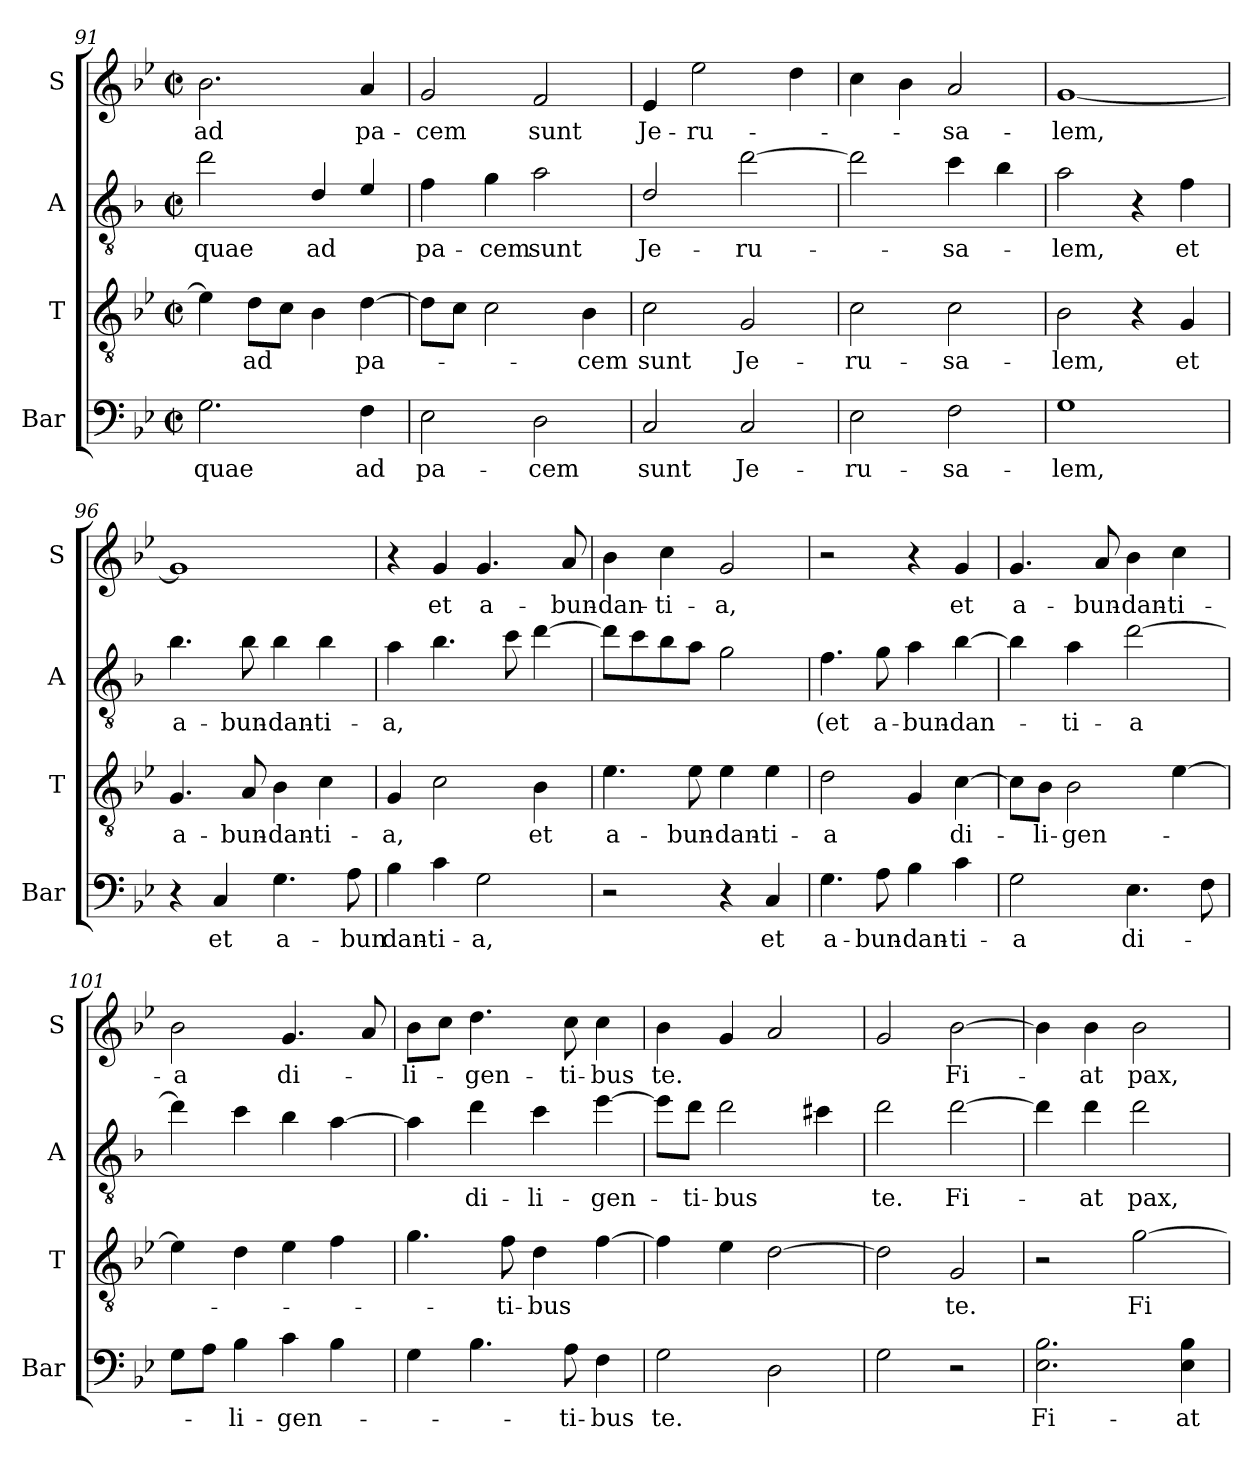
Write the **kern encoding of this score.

**kern	**text	**kern	**text	**kern	**text	**kern	**text
*part4	*part4	*part3	*part3	*part2	*part2	*part1	*part1
*staff4	*staff4	*staff3	*staff3	*staff2	*staff2	*staff1	*staff1
*I"Bar	*	*I"T	*	*I"A	*	*I"S	*
*I'Bar	*	*I'T	*	*I'A	*	*I'S	*
*clefF4	*	*clefGv2	*	*clefGv2	*	*clefG2	*
*	*	*	*	*ITrd4c7	*	*	*
*k[b-e-]	*	*k[b-e-]	*	*k[b-e-]	*	*k[b-e-]	*
*M2/2	*	*M2/2	*	*M2/2	*	*M2/2	*
*met(c|)	*	*met(c|)	*	*met(c|)	*	*met(c|)	*
=91	=91	=91	=91	=91	=91	=91	=91
!	!LO:LY:b	!	!	!	!LO:LY:b	!	!LO:LY:b
2.G\	quae	4e-\]	.	2g\	quae	2.b-\	ad
!	!	!	!LO:LY:b	!	!	!	!
.	.	8d\L	ad	.	.	.	.
.	.	8c\J	.	.	.	.	.
!	!	!	!	!	!LO:LY:b	!	!
.	.	4B-\	.	4G/	ad	.	.
!	!LO:LY:b	!	!LO:LY:b	!	!	!	!LO:LY:b
4F\	ad	[4d\	pa-	4A/	.	4a/	pa-
=92	=92	=92	=92	=92	=92	=92	=92
!	!LO:LY:b	!	!	!	!LO:LY:b	!	!LO:LY:b
2E-\	pa-	8d\L]	.	4B-\	pa-	2g/	-cem
.	.	8c\J	.	.	.	.	.
!	!	!	!	!	!LO:LY:b	!	!
.	.	2c\	.	4c\	-cem	.	.
!	!LO:LY:b	!	!	!	!LO:LY:b	!	!LO:LY:b
2D\	-cem	.	.	2d\	sunt	2f/	sunt
!	!	!	!LO:LY:b	!	!	!	!
.	.	4B-\	-cem	.	.	.	.
=93	=93	=93	=93	=93	=93	=93	=93
!	!LO:LY:b	!	!LO:LY:b	!	!LO:LY:b	!	!LO:LY:b
2C/	sunt	2c\	sunt	2G/	Je-	4e-/	Je-
!	!	!	!	!	!	!	!LO:LY:b
.	.	.	.	.	.	2ee-\	-ru-
!	!LO:LY:b	!	!LO:LY:b	!	!LO:LY:b	!	!
2C/	Je-	2G/	Je-	[2g\	-ru-	.	.
.	.	.	.	.	.	4dd\	.
=94	=94	=94	=94	=94	=94	=94	=94
!	!LO:LY:b	!	!LO:LY:b	!	!	!	!
2E-\	-ru-	2c\	-ru-	2g\]	.	4cc\	.
.	.	.	.	.	.	4b-\	.
!	!LO:LY:b	!	!LO:LY:b	!	!LO:LY:b	!	!LO:LY:b
2F\	-sa-	2c\	-sa-	4f\	-sa-	2a/	-sa-
.	.	.	.	4e-\	.	.	.
=95	=95	=95	=95	=95	=95	=95	=95
!	!LO:LY:b	!	!LO:LY:b	!	!LO:LY:b	!	!LO:LY:b
1G	-lem,	2B-\	-lem,	2d\	-lem,	[1g	-lem,
.	.	4r	.	4r	.	.	.
!	!	!	!LO:LY:b	!	!LO:LY:b	!	!
.	.	4G/	et	4B-\	et	.	.
!!LO:LB:g=z
=96	=96	=96	=96	=96	=96	=96	=96
!	!	!	!LO:LY:b	!	!LO:LY:b	!	!
4r	.	4.G/	a-	4.e-\	a-	1g]	.
!	!LO:LY:b	!	!	!	!	!	!
4C/	et	.	.	.	.	.	.
!	!	!	!LO:LY:b	!	!LO:LY:b	!	!
.	.	8A/	-bun-	8e-\	-bun-	.	.
!	!LO:LY:b	!	!LO:LY:b	!	!LO:LY:b	!	!
4.G\	a-	4B-\	-dan-	4e-\	-dan-	.	.
!	!	!	!LO:LY:b	!	!LO:LY:b	!	!
.	.	4c\	-ti-	4e-\	-ti-	.	.
!	!LO:LY:b	!	!	!	!	!	!
8A\	-bun	.	.	.	.	.	.
=97	=97	=97	=97	=97	=97	=97	=97
!	!LO:LY:b	!	!LO:LY:b	!	!LO:LY:b	!	!
4B-\	dan-	4G/	-a,	4d\	-a,	4r	.
!	!LO:LY:b	!	!	!	!	!	!LO:LY:b
4c\	-ti-	2c\	.	4.e-\	.	4g/	et
!	!LO:LY:b	!	!	!	!	!	!LO:LY:b
2G\	-a,	.	.	.	.	4.g/	a-
.	.	.	.	8f\	.	.	.
!	!	!	!LO:LY:b	!	!	!	!
.	.	4B-\	et	[4g\	.	.	.
!	!	!	!	!	!	!	!LO:LY:b
.	.	.	.	.	.	8a/	-bun-
=98	=98	=98	=98	=98	=98	=98	=98
!	!	!	!LO:LY:b	!	!	!	!LO:LY:b
2r	.	4.e-\	a-	8g\L]	.	4b-\	-dan-
.	.	.	.	8f\	.	.	.
!	!	!	!	!	!	!	!LO:LY:b
.	.	.	.	8e-\	.	4cc\	-ti-
!	!	!	!LO:LY:b	!	!	!	!
.	.	8e-\	-bun-	8d\J	.	.	.
!	!	!	!LO:LY:b	!	!	!	!LO:LY:b
4r	.	4e-\	-dan-	2c\	.	2g/	-a,
!	!LO:LY:b	!	!LO:LY:b	!	!	!	!
4C/	et	4e-\	-ti-	.	.	.	.
=99	=99	=99	=99	=99	=99	=99	=99
!	!LO:LY:b	!	!LO:LY:b	!	!LO:LY:b	!	!
4.G\	a-	2d\	-a	4.B-\	(et	2r	.
!	!LO:LY:b	!	!	!	!LO:LY:b	!	!
8A\	-bun-	.	.	8c\	a-	.	.
!	!LO:LY:b	!	!	!	!LO:LY:b	!	!
4B-\	-dan-	4G/	.	4d\	-bun-	4r	.
!	!LO:LY:b	!	!LO:LY:b	!	!LO:LY:b	!	!LO:LY:b
4c\	-ti-	[4c\	di-	[4e-\	-dan-	4g/	et
!!LO:PB:g=z
=100	=100	=100	=100	=100	=100	=100	=100
!	!LO:LY:b	!	!	!	!	!	!LO:LY:b
2G\	-a	8c\L]	.	4e-\]	.	4.g/	a-
!	!	!	!LO:LY:b	!	!	!	!
.	.	8B-\J	-li-	.	.	.	.
!	!	!	!LO:LY:b	!	!LO:LY:b	!	!
.	.	2B-\	-gen-	4d\	-ti-	.	.
!	!	!	!	!	!	!	!LO:LY:b
.	.	.	.	.	.	8a/	-bun-
!	!LO:LY:b	!	!	!	!LO:LY:b	!	!LO:LY:b
4.E-\	di-	.	.	[2g\	-a	4b-\	-dan-
!	!	!	!	!	!	!	!LO:LY:b
.	.	[4e-\	.	.	.	4cc\	-ti-
8F\	.	.	.	.	.	.	.
=101	=101	=101	=101	=101	=101	=101	=101
!	!	!	!	!	!	!	!LO:LY:b
8G\L	.	4e-\]	.	4g\]	.	2b-\	-a
8A\J	.	.	.	.	.	.	.
!	!LO:LY:b	!	!	!	!	!	!
4B-\	-li-	4d\	.	4f\	.	.	.
!	!LO:LY:b	!	!	!	!	!	!LO:LY:b
4c\	-gen-	4e-\	.	4e-\	.	4.g/	di-
4B-\	.	4f\	.	[4d\	.	.	.
.	.	.	.	.	.	8a/	.
=102	=102	=102	=102	=102	=102	=102	=102
!	!	!	!	!	!	!	!LO:LY:b
4G\	.	4.g\	.	4d\]	.	8b-\L	-li-
.	.	.	.	.	.	8cc\J	.
!	!	!	!	!	!LO:LY:b	!	!LO:LY:b
4.B-\	.	.	.	4g\	di-	4.dd\	-gen-
!	!	!	!LO:LY:b	!	!	!	!
.	.	8f\	-ti-	.	.	.	.
!	!	!	!LO:LY:b	!	!LO:LY:b	!	!
.	.	4d\	-bus	4f\	-li-	.	.
!	!LO:LY:b	!	!	!	!	!	!LO:LY:b
8A\	-ti-	.	.	.	.	8cc\	-ti-
!	!LO:LY:b	!	!	!	!LO:LY:b	!	!LO:LY:b
4F\	-bus	[4f\	.	[4a\	-gen-	4cc\	-bus
=103	=103	=103	=103	=103	=103	=103	=103
!	!LO:LY:b	!	!	!	!	!	!LO:LY:b
2G\	te.	4f\]	.	8a\L]	.	4b-\	te.
!	!	!	!	!	!LO:LY:b	!	!
.	.	.	.	8g\J	-ti-	.	.
!	!	!	!	!	!LO:LY:b	!	!
.	.	4e-\	.	2g\	-bus	4g/	.
2D\	.	[2d\	.	.	.	2a/	.
.	.	.	.	4f#X\	.	.	.
=104	=104	=104	=104	=104	=104	=104	=104
!	!	!	!	!	!LO:LY:b	!	!
2G\	.	2d\]	.	2g\	te.	2g/	.
!	!	!	!LO:LY:b	!	!LO:LY:b	!	!LO:LY:b
2r	.	2G/	te.	[2g\	Fi-	[2b-\	Fi-
!!LO:LB:g=z
=105	=105	=105	=105	=105	=105	=105	=105
!	!LO:LY:b	!	!	!	!	!	!
2.E-\ 2.B-\	Fi-	2r	.	4g\]	.	4b-\]	.
!	!	!	!	!	!LO:LY:b	!	!LO:LY:b
.	.	.	.	4g\	-at	4b-\	-at
!	!	!	!LO:LY:b	!	!LO:LY:b	!	!LO:LY:b
.	.	[2g\	Fi-	2g\	pax,	2b-\	pax,
!	!LO:LY:b	!	!	!	!	!	!
4E-\ 4B-\	-at	.	.	.	.	.	.
=	=	=	=	=	=	=	=
*-	*-	*-	*-	*-	*-	*-	*-
